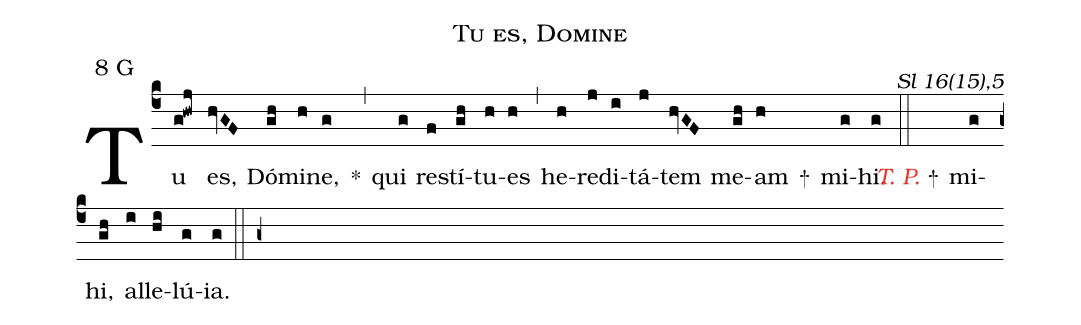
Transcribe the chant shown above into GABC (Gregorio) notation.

name: Tu es, Domine;
mode: 8;
mode-differentia: G;
commentary: Sl 16(15),5;
%%
(c4)

Tu(g!hwj) es,(hvGF) Dó(gh)mi(h)ne,(g) *(,) qui(g) re(f)stí(gh)tu(h)es(h) (,) he(h)re(j)di(i)tá(j)tem(hvGF) me(gh)am(h) +() mi(g)hi.(g)

(::)

<nlba><c><i>T. P.</i></c> +() mi</nlba>(g)hi,(gh) al(i)le(hi)lú(g)ia.(g)

(::)

(g+)
